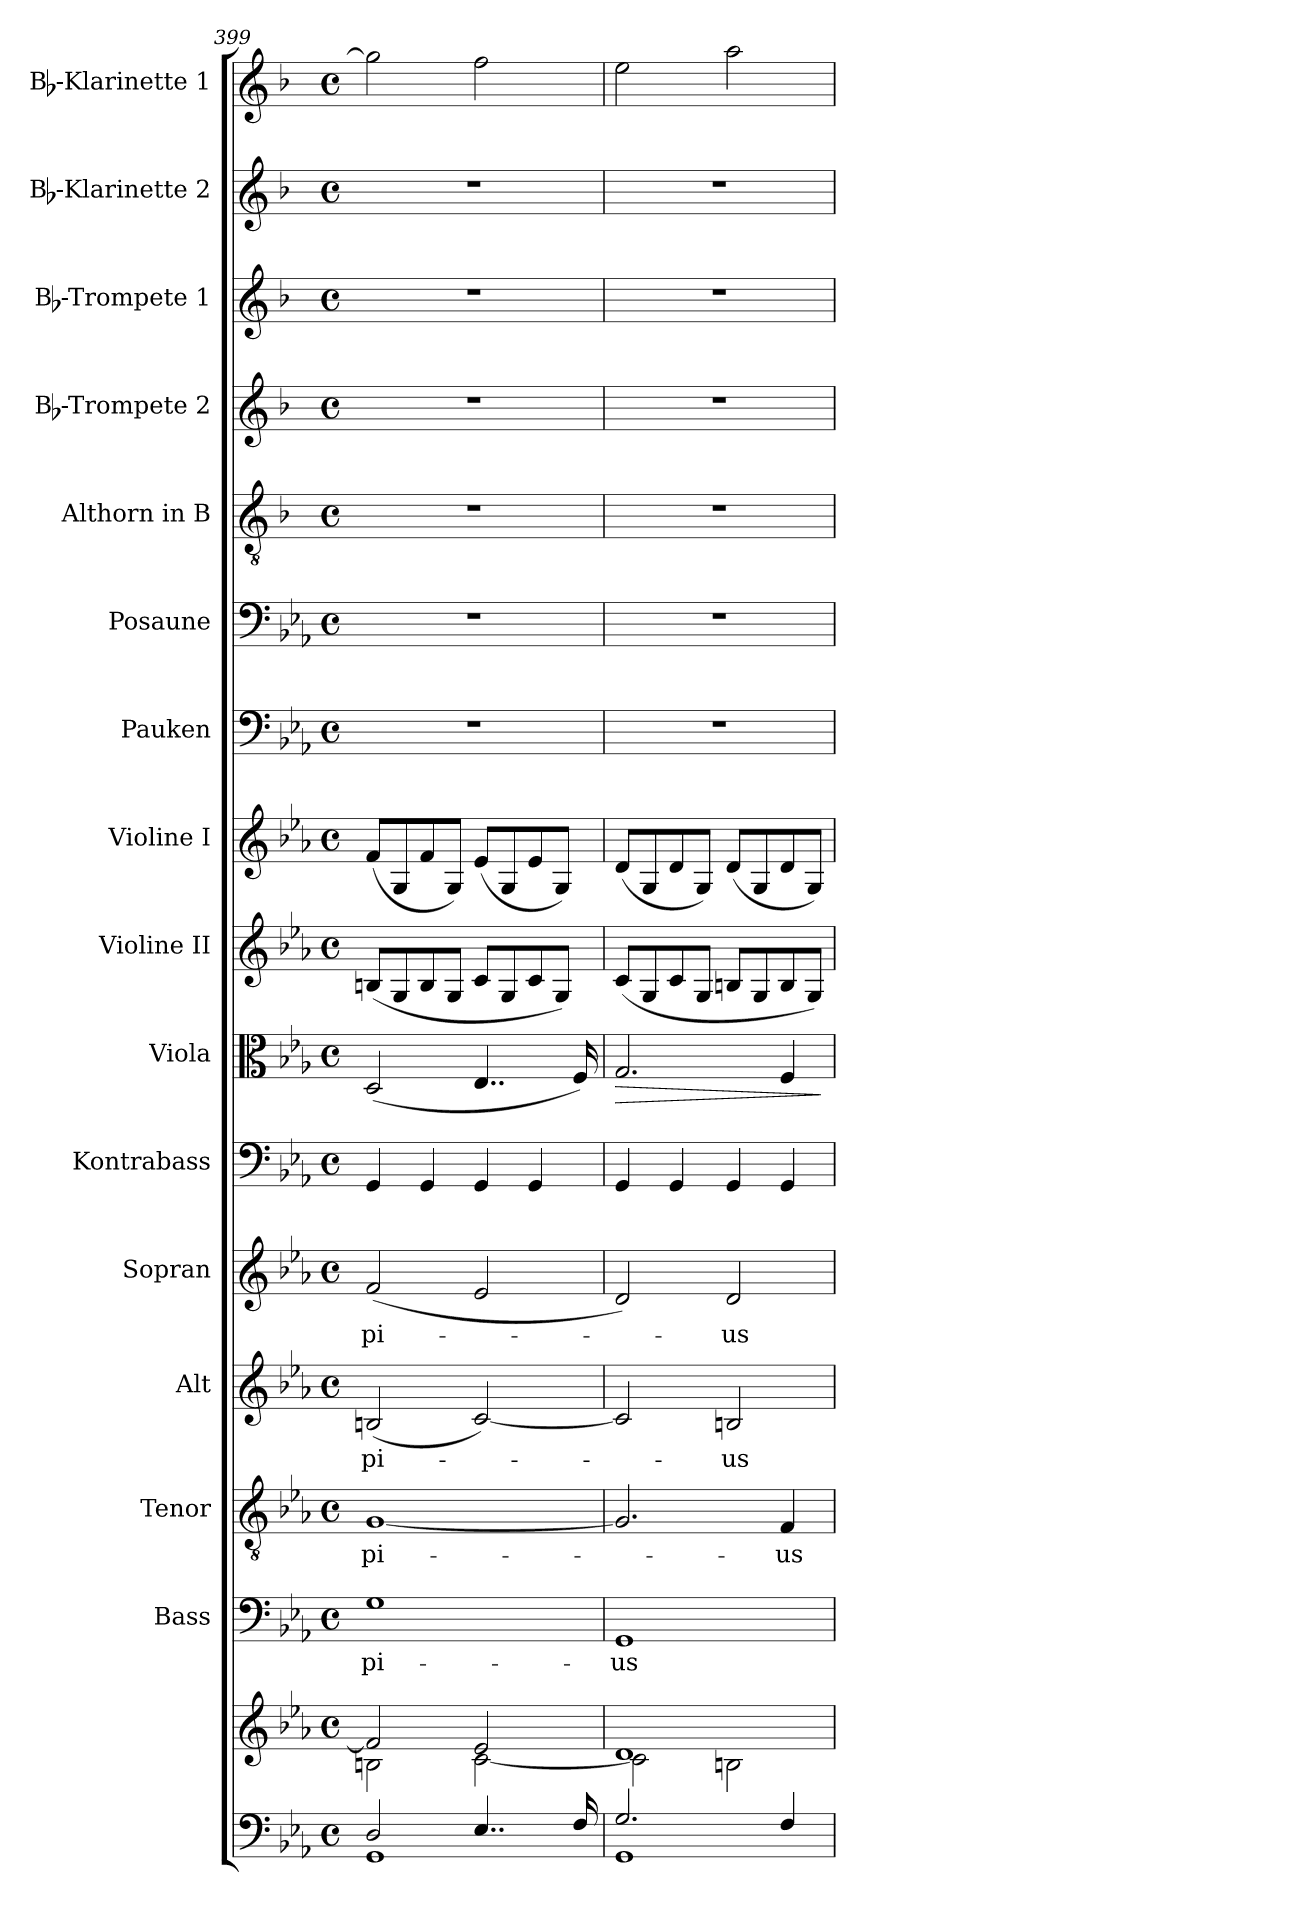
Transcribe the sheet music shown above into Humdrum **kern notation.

**kern	**kern	**kern	**text	**kern	**text	**kern	**text	**kern	**text	**kern	**kern	**dynam	**kern	**kern	**kern	**kern	**kern	**kern	**kern	**kern	**kern
*part16	*part16	*part15	*part15	*part14	*part14	*part13	*part13	*part12	*part12	*part11	*part10	*part10	*part9	*part8	*part7	*part6	*part5	*part4	*part3	*part2	*part1
*staff17	*staff16	*staff15	*staff15	*staff14	*staff14	*staff13	*staff13	*staff12	*staff12	*staff11	*staff10	*staff10	*staff9	*staff8	*staff7	*staff6	*staff5	*staff4	*staff3	*staff2	*staff1
*	*	*I"Bass	*	*I"Tenor	*	*I"Alt	*	*I"Sopran	*	*I"Kontrabass	*I"Viola	*	*I"Violine II	*I"Violine I	*I"Pauken	*I"Posaune	*I"Althorn in B	*I"Bb-Trompete 2	*I"Bb-Trompete 1	*I"Bb-Klarinette 2	*I"Bb-Klarinette 1
*	*	*I'B.	*	*I'T.	*	*I'A.	*	*I'S.	*	*I'Kb.	*I'Vla.	*	*I'Vl. II	*I'Vl. I	*I'Pk.	*I'Pos.	*	*I'Bb Trp. 2	*I'Bb Trp. 1	*I'Bb Kl. 2	*I'Bb Kl. 1
*clefF4	*clefG2	*clefF4	*	*clefGv2	*	*clefG2	*	*clefG2	*	*clefF4	*clefC3	*	*clefG2	*clefG2	*clefF4	*clefF4	*clefGv2	*clefG2	*clefG2	*clefG2	*clefG2
*	*	*	*	*	*	*	*	*	*	*ITrd7c12	*	*	*	*	*	*	*ITrd1c2	*ITrd1c2	*ITrd1c2	*ITrd1c2	*ITrd1c2
*k[b-e-a-]	*k[b-e-a-]	*k[b-e-a-]	*	*k[b-e-a-]	*	*k[b-e-a-]	*	*k[b-e-a-]	*	*k[b-e-a-]	*k[b-e-a-]	*	*k[b-e-a-]	*k[b-e-a-]	*k[b-e-a-]	*k[b-e-a-]	*k[b-e-a-]	*k[b-e-a-]	*k[b-e-a-]	*k[b-e-a-]	*k[b-e-a-]
*E-:	*E-:	*E-:	*	*E-:	*	*E-:	*	*E-:	*	*E-:	*E-:	*	*E-:	*E-:	*E-:	*E-:	*E-:	*E-:	*E-:	*E-:	*E-:
*M4/4	*M4/4	*M4/4	*	*M4/4	*	*M4/4	*	*M4/4	*	*M4/4	*M4/4	*	*M4/4	*M4/4	*M4/4	*M4/4	*M4/4	*M4/4	*M4/4	*M4/4	*M4/4
*met(c)	*met(c)	*met(c)	*	*met(c)	*	*met(c)	*	*met(c)	*	*met(c)	*met(c)	*	*met(c)	*met(c)	*met(c)	*met(c)	*met(c)	*met(c)	*met(c)	*met(c)	*met(c)
=399	=399	=399	=399	=399	=399	=399	=399	=399	=399	=399	=399	=399	=399	=399	=399	=399	=399	=399	=399	=399	=399
*^	*^	*	*	*	*	*	*	*	*	*	*	*	*	*	*	*	*	*	*	*	*
!	!	!	!	!	!LO:LY:b	!	!LO:LY:b	!	!LO:LY:b	!	!LO:LY:b	!	!	!	!	!	!	!	!	!	!	!	!
2D/	1GG	2f/]	2Bn\	1G	pi-	[1G	pi-	(<2Bn/	pi-	(<2f/	pi-	4GGG/	(<2D/	.	(<8Bn/L	(<8f/L	1r	1r	1r	1r	1r	1r	2ff\]
.	.	.	.	.	.	.	.	.	.	.	.	.	.	.	8G/	8G/	.	.	.	.	.	.	.
.	.	.	.	.	.	.	.	.	.	.	.	4GGG/	.	.	8B/	8f/	.	.	.	.	.	.	.
.	.	.	.	.	.	.	.	.	.	.	.	.	.	.	8G/J	8G/J)	.	.	.	.	.	.	.
4..E-/	.	2e-/	[<2c\	.	.	.	.	[2c/)	.	2e-/	.	4GGG/	4..E-/	.	8c/L	(<8e-/L	.	.	.	.	.	.	2ee-\
.	.	.	.	.	.	.	.	.	.	.	.	.	.	.	8G/	8G/	.	.	.	.	.	.	.
.	.	.	.	.	.	.	.	.	.	.	.	4GGG/	.	.	8c/	8e-/	.	.	.	.	.	.	.
.	.	.	.	.	.	.	.	.	.	.	.	.	.	.	8G/J)	8G/J)	.	.	.	.	.	.	.
16F/	.	.	.	.	.	.	.	.	.	.	.	.	16F/)	.	.	.	.	.	.	.	.	.	.
=400	=400	=400	=400	=400	=400	=400	=400	=400	=400	=400	=400	=400	=400	=400	=400	=400	=400	=400	=400	=400	=400	=400	=400
!	!	!	!	!	!LO:LY:b	!	!	!	!	!	!	!	!	!LO:HP:b	!	!	!	!	!	!	!	!	!
2.G/	1GG	1d	2c\]	1GG	-us	2.G/]	.	2c/]	.	2d/)	.	4GGG/	2.G/	>	(<8c/L	(<8d/L	1r	1r	1r	1r	1r	1r	2dd\
.	.	.	.	.	.	.	.	.	.	.	.	.	.	.	8G/	8G/	.	.	.	.	.	.	.
.	.	.	.	.	.	.	.	.	.	.	.	4GGG/	.	.	8c/	8d/	.	.	.	.	.	.	.
.	.	.	.	.	.	.	.	.	.	.	.	.	.	.	8G/J	8G/J)	.	.	.	.	.	.	.
!	!	!	!	!	!	!	!	!	!LO:LY:b	!	!LO:LY:b	!	!	!	!	!	!	!	!	!	!	!	!
.	.	.	2Bn\	.	.	.	.	2Bn/	-us	2d/	-us	4GGG/	.	.	8Bn/L	(<8d/L	.	.	.	.	.	.	2gg\
.	.	.	.	.	.	.	.	.	.	.	.	.	.	.	8G/	8G/	.	.	.	.	.	.	.
!	!	!	!	!	!	!	!LO:LY:b	!	!	!	!	!	!	!	!	!	!	!	!	!	!	!	!
4F/	.	.	.	.	.	4F/	-us	.	.	.	.	4GGG/	4F/	.	8B/	8d/	.	.	.	.	.	.	.
.	.	.	.	.	.	.	.	.	.	.	.	.	.	.	8G/J)	8G/J)	.	.	.	.	.	.	.
*v	*v	*	*	*	*	*	*	*	*	*	*	*	*	*	*	*	*	*	*	*	*	*	*
*	*v	*v	*	*	*	*	*	*	*	*	*	*	*	*	*	*	*	*	*	*	*	*
.	.	.	.	.	.	.	.	.	.	.	.	]	.	.	.	.	.	.	.	.	.
=	=	=	=	=	=	=	=	=	=	=	=	=	=	=	=	=	=	=	=	=	=
*-	*-	*-	*-	*-	*-	*-	*-	*-	*-	*-	*-	*-	*-	*-	*-	*-	*-	*-	*-	*-	*-
